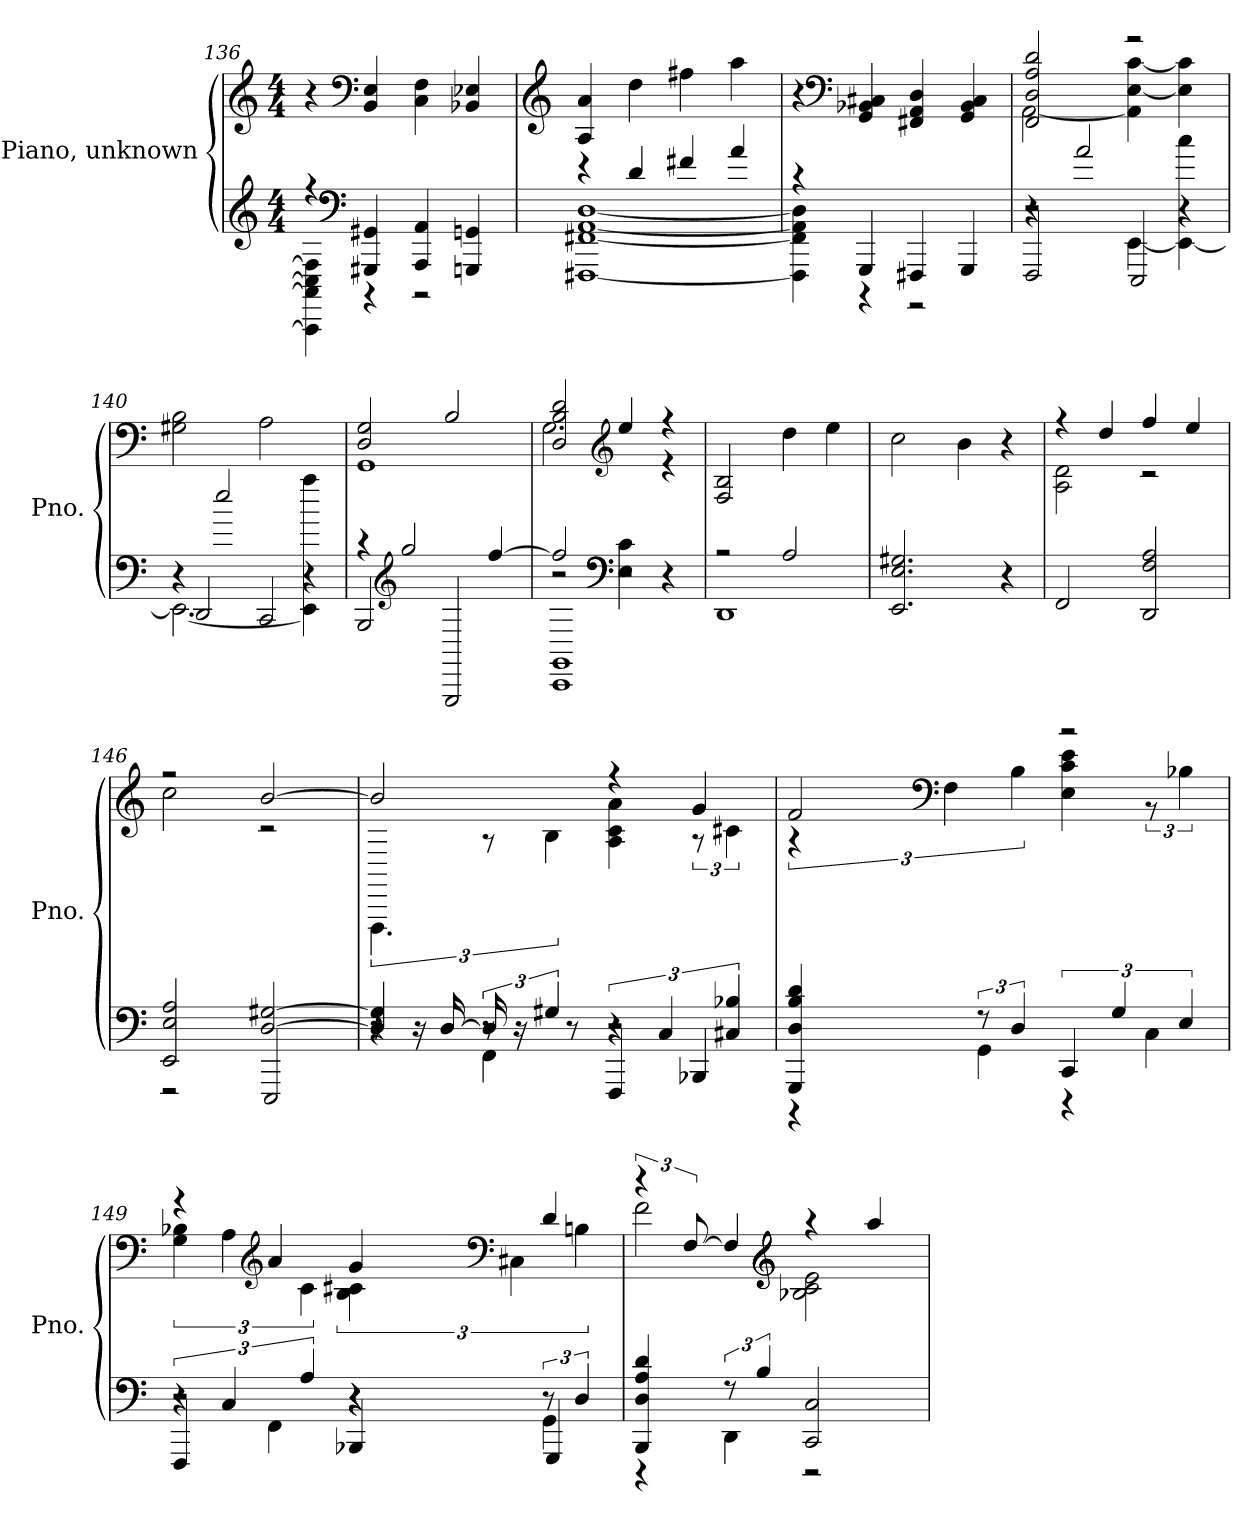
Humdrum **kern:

**kern	**kern
*part1	*part1
*staff2	*staff1
*I"Piano, unknown	*
*I'Pno.	*
!!LO:LB:g=z
*clefG2	*clefG2
*k[]	*k[]
*M4/4	*M4/4
=136	=136
*^	*
4r	4AAA\] 4AA\] 4C\] 4F\]	4r
*clefF4	*	*clefF4
4GGG#X/ 4GG#X/	4r	4BB/ 4E/
4AAA/ 4AA/	2r	4C\ 4F\
4GGGn/ 4GGn/	.	4BB-X/ 4E-X/
=137	=137	=137
*	*	*clefG2
4r	[1FFF#X [1FF#X [1AA [1D	4A/ 4a/
4d/	.	4dd\
4f#X/	.	4ff#X\
4a/	.	4aa\
=138	=138	=138
4r	4FFF#\] 4FF#\] 4AA\] 4D\]	4r
*	*	*clefF4
4GGG/	4r	4GG/ 4BB-X/ 4C#X/
4FFF#X/	2r	4FF#X/ 4AA/ 4D/
4GGG/	.	4GG/ 4BB-/ 4C#/
=139	=139	=139
*	*^	*^
4r	2r	2FFF/	2FF/ 2D/ 2A/ 2d/	[2AA\
2a/	.	.	.	.
.	[4EE\	2EEE/	2r	4AA\] [4E\ [4c\
4r	4EE\_ 4cc\	.	.	4E\] 4c\]
*	*	*	*v	*v
=140	=140	=140	=140
4r	2.EE\_	2DD/	2G#X\ 2B\
2ee/	.	.	.
.	.	2CC/	2A\
4r	4EE\] 4aa\	.	.
*	*v	*v	*
!!LO:LB:g=z
=141	=141	=141
*	*	*^
4r	2BBB/	2D/ 2G/	1GG
*clefG2	*	*	*
2gg/	.	.	.
.	2GGG/	2B/	.
[4ff/	.	.	.
=142	=142	=142	=142
*	*^	*	*
2ff/]	2r	1CC 1GG	2D/ 2B/ 2d/	2.G\
*clefF4	*	*	*clefG2	*
2r	4E\ 4c\	.	4ee/	.
.	4r	.	4r	4r
*	*v	*v	*	*
*	*	*v	*v
=143	=143	=143
2r	1DD	2F/ 2B/
2A/	.	4dd\
.	.	4ee\
*v	*v	*
=144	=144
2.EE/ 2.E/ 2.G#X/	2cc\
.	4b\
4r	4r
=145	=145
*	*^
2FF/	4r	2A\ 2d\
.	4dd/	.
2DD/ 2F/ 2A/	4ff/	2r
.	4ee/	.
=146	=146	=146
*^	*	*
2EE/ 2E/ 2A/	2r	2r	2cc\
[2D/ [2G#X/	2EEE/	[2b/	2r
!!LO:LB:g=z	!!
=147	=147	=147	=147
*	*^	*	*
4D/] 4G#/]	4r	8r	2b/]	6.FFF\
.	.	16r	.	.
.	.	[16D/	.	.
12r	4FF\	16D/]	.	12r
.	.	16r	.	.
6G#X/	.	.	.	6B\
.	.	8r	.	.
6FFF/	2r	4r	4r	4A\ 4c\ 4a\
6C/	.	.	.	.
.	.	4BBB-X/	4g/	12r
6C#X/ 6B-X/	.	.	.	6c#X\
*	*v	*v	*	*
=148	=148	=148	=148
4GGG/ 4D/ 4B/ 4d/	4r	2f/	6r
*	*	*clefF4	*
.	.	.	6F\
12r	4GG\	.	.
6D/	.	.	6B\
6CC/	4r	2r	4E\ 4c\ 4e\
6G/	.	.	.
.	4C\	.	12r
6E/	.	.	6B-X\
=149	=149	=149	=149
*	*^	*	*
6FFF/	4r	2r	4r	6G\ 6B-X\
6C/	.	.	.	6A\
*	*	*	*clefG2	*
.	4FF\	.	4a/	.
6A/	.	.	.	6c\
4BBB-X/	4r	4r	4g/	6B-\ 6c#X\
*	*	*	*clefF4	*
.	.	.	.	6C#X\
12r	4GG\	4GGG/	4d/	.
6D/	.	.	.	6Bn\
*	*v	*v	*	*
!!LO:PB:g=z	!!
=150	=150	=150	=150
4BBB/ 4D/ 4A/ 4d/	4r	6r	2f\
.	.	[12F/	.
12r	4DD\	4F/]	.
6B/	.	.	.
*	*	*clefG2	*
2CC/ 2C/	2r	4r	2B-X\ 2c\ 2e\
.	.	4aa/	.
*v	*v	*	*
*	*v	*v
=	=
*-	*-
